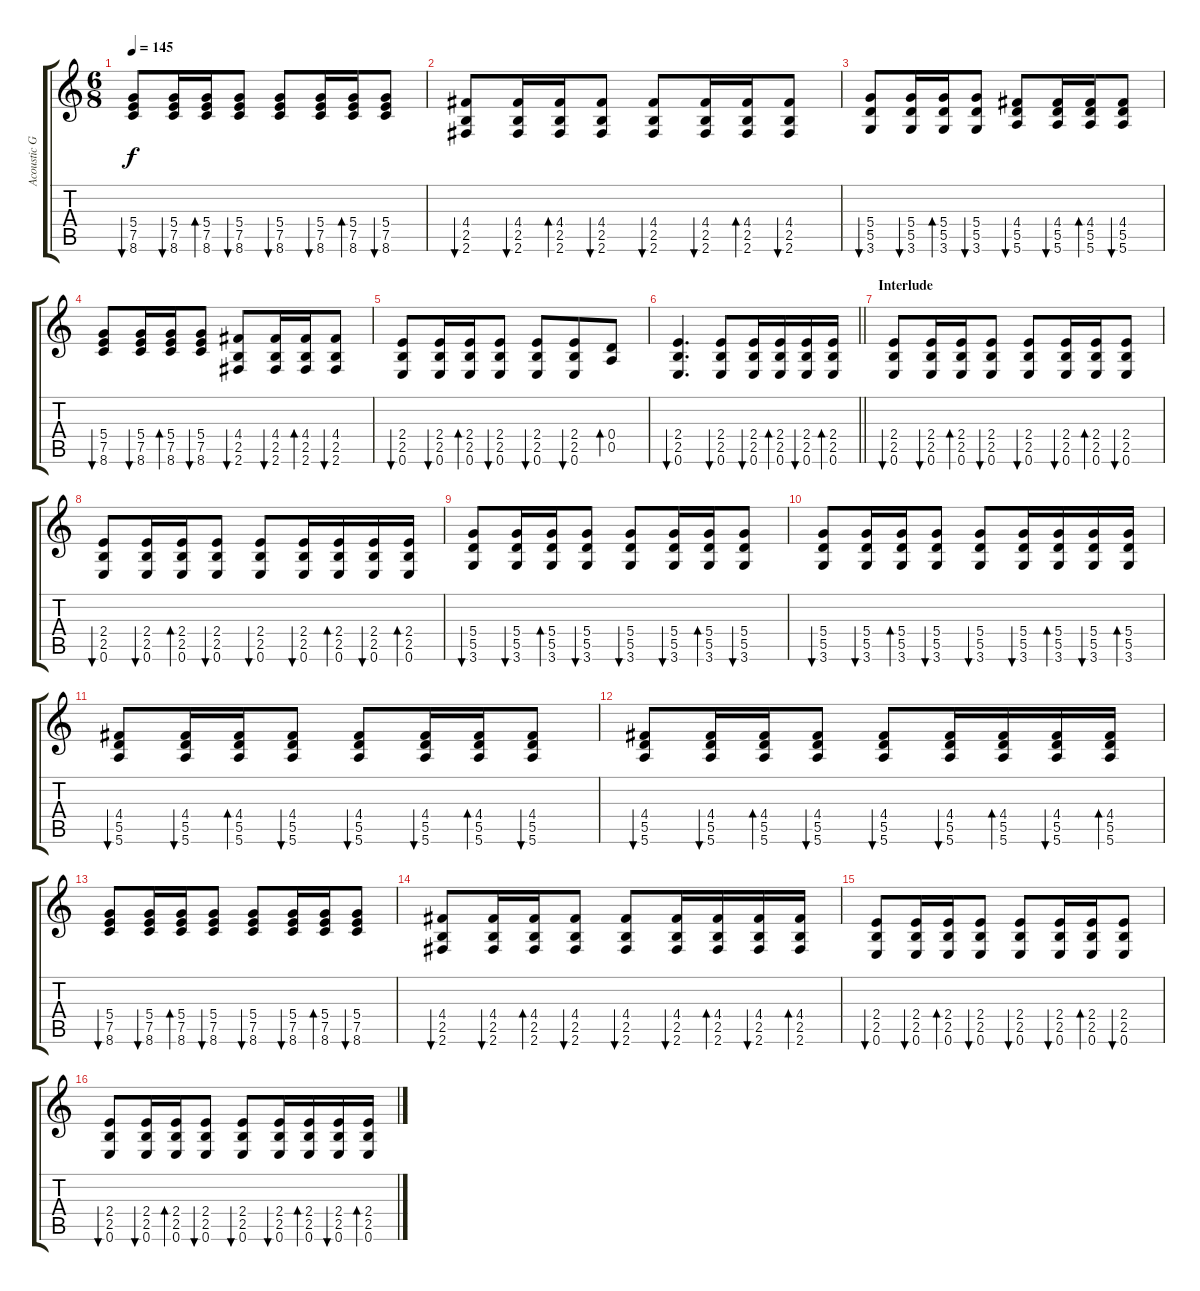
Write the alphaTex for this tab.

\track ("Acoustic Guitar" "Acoustic G") {instrument acousticguitarsteel}
\staff {score tabs}
\tuning (E4 B3 G3 D3 A2 E2) {hide}
\ts (6 8)
\tempo 145
\clef g2
\ks c
(5.4 7.5 8.6).8{bu 240 dy f} (5.4 7.5 8.6).16{bu 240} (5.4 7.5 8.6).16{bd 240} (5.4 7.5 8.6).8{bu 240} (5.4 7.5 8.6).8{bu 240} (5.4 7.5 8.6).16{bu 240} (5.4 7.5 8.6).16{bd 240} (5.4 7.5 8.6).8{bu 240} |
(4.4 2.5 2.6).8{bu 240} (4.4 2.5 2.6).16{bu 240} (4.4 2.5 2.6).16{bd 240} (4.4 2.5 2.6).8{bu 240} (4.4 2.5 2.6).8{bu 240} (4.4 2.5 2.6).16{bu 240} (4.4 2.5 2.6).16{bd 240} (4.4 2.5 2.6).8{bu 240} |
(5.4 5.5 3.6).8{bu 240} (5.4 5.5 3.6).16{bu 240} (5.4 5.5 3.6).16{bd 240} (5.4 5.5 3.6).8{bu 240} (4.4 5.5 5.6).8{bu 240} (4.4 5.5 5.6).16{bu 240} (4.4 5.5 5.6).16{bd 240} (4.4 5.5 5.6).8{bu 240} |
(5.4 7.5 8.6).8{bu 240} (5.4 7.5 8.6).16{bu 240} (5.4 7.5 8.6).16{bd 240} (5.4 7.5 8.6).8{bu 240} (4.4 2.5 2.6).8{bu 240} (4.4 2.5 2.6).16{bu 240} (4.4 2.5 2.6).16{bd 240} (4.4 2.5 2.6).8{bu 240} |
(2.4 2.5 0.6).8{bu 240} (2.4 2.5 0.6).16{bu 240} (2.4 2.5 0.6).16{bd 240} (2.4 2.5 0.6).8{bu 240} (2.4 2.5 0.6).8{bu 240} (2.4 2.5 0.6).8{bu 240} (0.4 0.5).8{bd 240} |
\barLineRight lightlight
(2.4 2.5 0.6).4{d bu 240} (2.4 2.5 0.6).8{bu 240} (2.4 2.5 0.6).16{bu 240} (2.4 2.5 0.6).16{bd 240} (2.4 2.5 0.6).16{bu 240} (2.4 2.5 0.6).16{bd 240} |
\section ("" "Interlude")
(2.4 2.5 0.6).8{bu 240} (2.4 2.5 0.6).16{bu 240} (2.4 2.5 0.6).16{bd 240} (2.4 2.5 0.6).8{bu 240} (2.4 2.5 0.6).8{bu 240} (2.4 2.5 0.6).16{bu 240} (2.4 2.5 0.6).16{bd 240} (2.4 2.5 0.6).8{bu 240} |
(2.4 2.5 0.6).8{bu 240} (2.4 2.5 0.6).16{bu 240} (2.4 2.5 0.6).16{bd 240} (2.4 2.5 0.6).8{bu 240} (2.4 2.5 0.6).8{bu 240} (2.4 2.5 0.6).16{bu 240} (2.4 2.5 0.6).16{bd 240} (2.4 2.5 0.6).16{bu 240} (2.4 2.5 0.6).16{bd 240} |
(5.4 5.5 3.6).8{bu 240} (5.4 5.5 3.6).16{bu 240} (5.4 5.5 3.6).16{bd 240} (5.4 5.5 3.6).8{bu 240} (5.4 5.5 3.6).8{bu 240} (5.4 5.5 3.6).16{bu 240} (5.4 5.5 3.6).16{bd 240} (5.4 5.5 3.6).8{bu 240} |
(5.4 5.5 3.6).8{bu 240} (5.4 5.5 3.6).16{bu 240} (5.4 5.5 3.6).16{bd 240} (5.4 5.5 3.6).8{bu 240} (5.4 5.5 3.6).8{bu 240} (5.4 5.5 3.6).16{bu 240} (5.4 5.5 3.6).16{bd 240} (5.4 5.5 3.6).16{bu 240} (5.4 5.5 3.6).16{bd 240} |
(4.4 5.5 5.6).8{bu 240} (4.4 5.5 5.6).16{bu 240} (4.4 5.5 5.6).16{bd 240} (4.4 5.5 5.6).8{bu 240} (4.4 5.5 5.6).8{bu 240} (4.4 5.5 5.6).16{bu 240} (4.4 5.5 5.6).16{bd 240} (4.4 5.5 5.6).8{bu 240} |
(4.4 5.5 5.6).8{bu 240} (4.4 5.5 5.6).16{bu 240} (4.4 5.5 5.6).16{bd 240} (4.4 5.5 5.6).8{bu 240} (4.4 5.5 5.6).8{bu 240} (4.4 5.5 5.6).16{bu 240} (4.4 5.5 5.6).16{bd 240} (4.4 5.5 5.6).16{bu 240} (4.4 5.5 5.6).16{bd 240} |
(5.4 7.5 8.6).8{bu 240} (5.4 7.5 8.6).16{bu 240} (5.4 7.5 8.6).16{bd 240} (5.4 7.5 8.6).8{bu 240} (5.4 7.5 8.6).8{bu 240} (5.4 7.5 8.6).16{bu 240} (5.4 7.5 8.6).16{bd 240} (5.4 7.5 8.6).8{bu 240} |
(4.4 2.5 2.6).8{bu 240} (4.4 2.5 2.6).16{bu 240} (4.4 2.5 2.6).16{bd 240} (4.4 2.5 2.6).8{bu 240} (4.4 2.5 2.6).8{bu 240} (4.4 2.5 2.6).16{bu 240} (4.4 2.5 2.6).16{bd 240} (4.4 2.5 2.6).16{bu 240} (4.4 2.5 2.6).16{bd 240} |
(2.4 2.5 0.6).8{bu 240} (2.4 2.5 0.6).16{bu 240} (2.4 2.5 0.6).16{bd 240} (2.4 2.5 0.6).8{bu 240} (2.4 2.5 0.6).8{bu 240} (2.4 2.5 0.6).16{bu 240} (2.4 2.5 0.6).16{bd 240} (2.4 2.5 0.6).8{bu 240} |
(2.4 2.5 0.6).8{bu 240} (2.4 2.5 0.6).16{bu 240} (2.4 2.5 0.6).16{bd 240} (2.4 2.5 0.6).8{bu 240} (2.4 2.5 0.6).8{bu 240} (2.4 2.5 0.6).16{bu 240} (2.4 2.5 0.6).16{bd 240} (2.4 2.5 0.6).16{bu 240} (2.4 2.5 0.6).16{bd 240}
